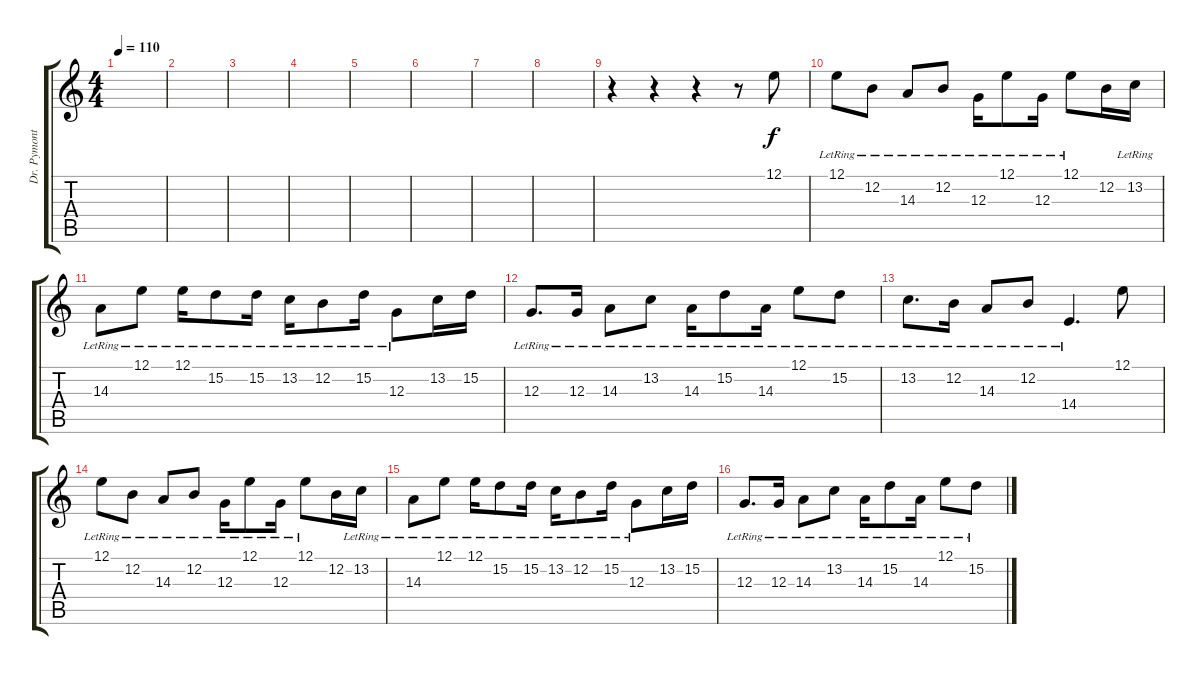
\track ("Dr. Pymonte" "Dr. Pymont") {instrument orchestralharp}
\staff {score tabs}
\tuning (E4 B3 G3 D3 A2 E2) {hide}
\ts (4 4)
\tempo 110
\clef g2
\ks c
|
|
|
|
|
|
|
|
r.4 r.4 r.4 r.8 12.1.8{dy f} |
12.1{lr}.8 12.2{lr}.8 14.3{lr}.8 12.2{lr}.8 12.3{lr}.16 12.1{lr}.8 12.3{lr}.16 12.1{lr}.8 12.2.16 13.2{lr}.16 |
14.3{lr}.8 12.1{lr}.8 12.1{lr}.16 15.2{lr}.8 15.2{lr}.16 13.2{lr}.16 12.2{lr}.8 15.2{lr}.16 12.3{lr}.8 13.2.16 15.2.16 |
12.3{lr}.8{d} 12.3{lr}.16 14.3{lr}.8 13.2{lr}.8 14.3{lr}.16 15.2{lr}.8 14.3{lr}.16 12.1{lr}.8 15.2{lr}.8 |
13.2{lr}.8{d} 12.2{lr}.16 14.3{lr}.8 12.2{lr}.8 14.4{lr}.4{d} 12.1.8 |
12.1{lr}.8 12.2{lr}.8 14.3{lr}.8 12.2{lr}.8 12.3{lr}.16 12.1{lr}.8 12.3{lr}.16 12.1{lr}.8 12.2.16 13.2{lr}.16 |
14.3{lr}.8 12.1{lr}.8 12.1{lr}.16 15.2{lr}.8 15.2{lr}.16 13.2{lr}.16 12.2{lr}.8 15.2{lr}.16 12.3{lr}.8 13.2.16 15.2.16 |
12.3{lr}.8{d} 12.3{lr}.16 14.3{lr}.8 13.2{lr}.8 14.3{lr}.16 15.2{lr}.8 14.3{lr}.16 12.1{lr}.8 15.2{lr}.8
